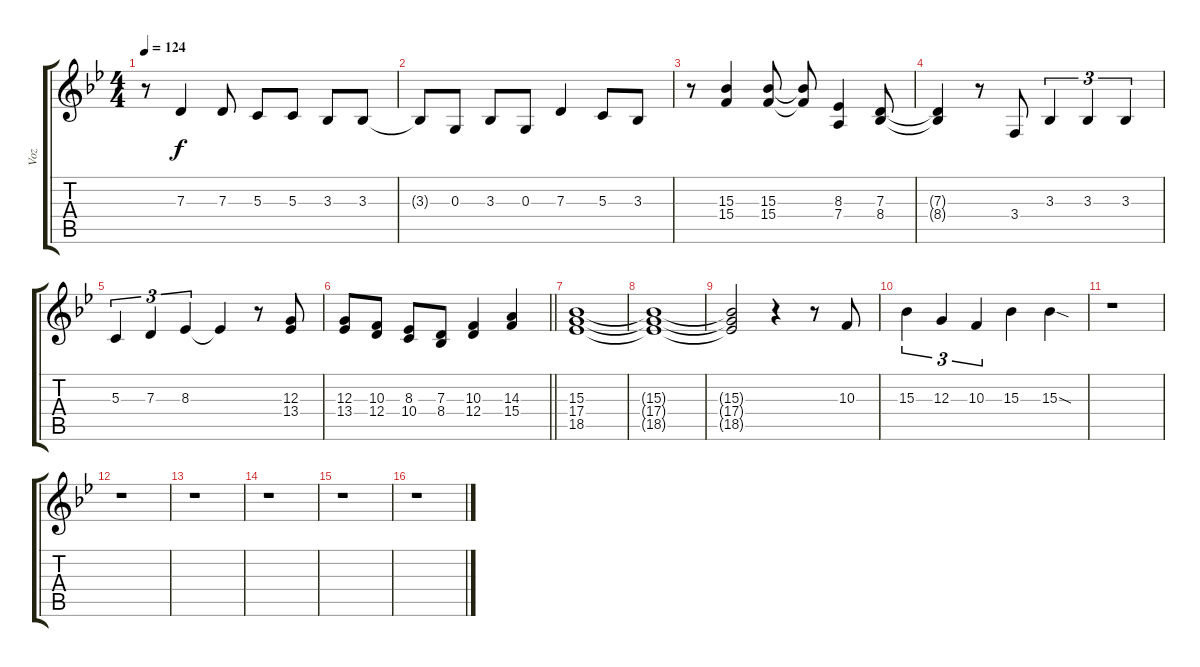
\track ("Voz" "Voz") {instrument lead6voice}
\staff {score tabs}
\tuning (E4 B3 G3 D3 A2 E2) {hide}
\ts (4 4)
\tempo 124
\clef g2
\ks bb
r.8{dy f} 7.3.4 7.3.8 5.3.8 5.3.8 3.3.8 3.3.8 |
3.3{t}.8 0.3.8 3.3.8 0.3.8 7.3.4 5.3.8 3.3.8 |
r.8 (15.3 15.4).4 (15.3 15.4).8 (15.3{t} 15.4{t}).8 (8.3 7.4).4 (7.3 8.4).8 |
(7.3{t} 8.4{t}).4 r.8 3.4.8 3.3.4{tu (3 2)} 3.3.4{tu (3 2)} 3.3.4{tu (3 2)} |
5.3.4{tu (3 2)} 7.3.4{tu (3 2)} 8.3.4{tu (3 2)} 8.3{t}.4 r.8 (12.3 13.4).8 |
\barLineRight lightlight
(12.3 13.4).8 (10.3 12.4).8 (8.3 10.4).8 (7.3 8.4).8 (10.3 12.4).4 (14.3 15.4).4 |
(15.3 17.4 18.5).1 |
(15.3{t} 17.4{t} 18.5{t}).1 |
(15.3{t} 17.4{t} 18.5{t}).2 r.4 r.8 10.3.8 |
15.3.4{tu (3 2)} 12.3.4{tu (3 2)} 10.3.4{tu (3 2)} 15.3.4 15.3{sod}.4 |
r.1 |
r.1 |
r.1 |
r.1 |
r.1 |
r.1
